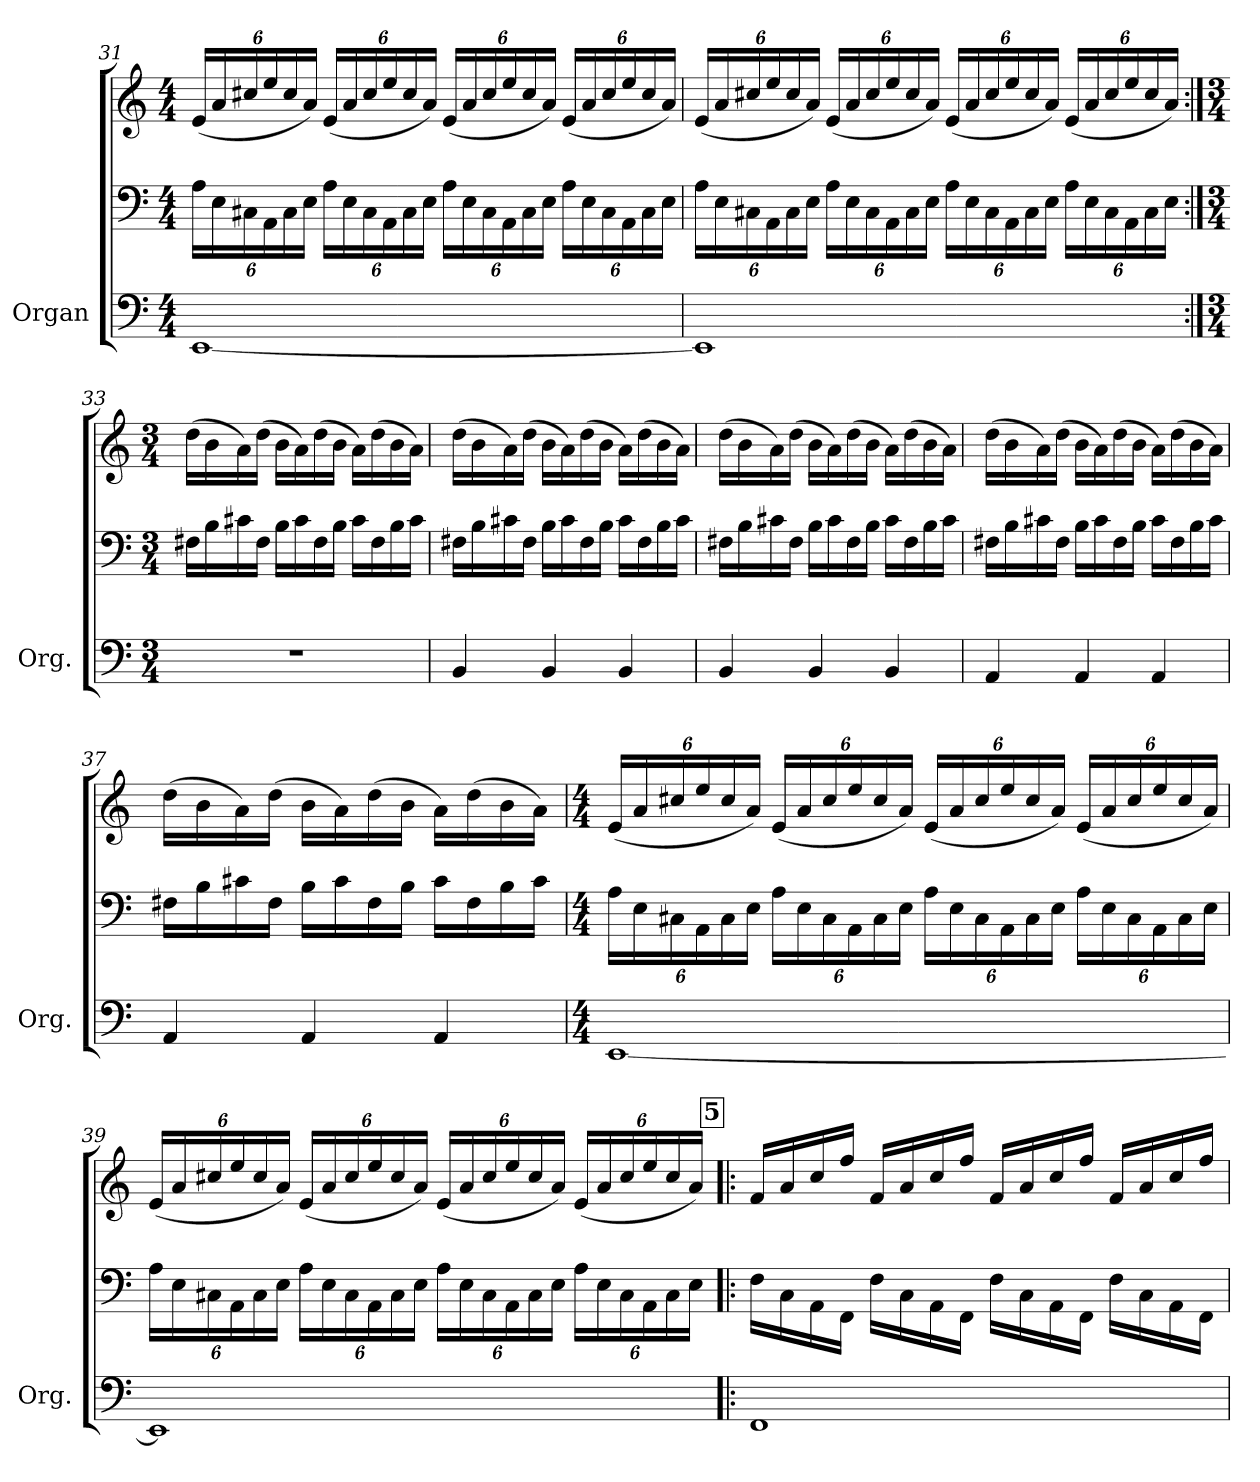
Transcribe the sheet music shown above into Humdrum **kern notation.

**kern	**kern	**kern
*part1	*part1	*part1
*staff3	*staff2	*staff1
*I"Organ	*	*
*I'Org.	*	*
!!LO:LB:g=z
*clefF4	*clefF4	*clefG2
*k[]	*k[]	*k[]
*M4/4	*M4/4	*M4/4
*	*Xbrackettup	*Xbrackettup
=31	=31	=31
[1EE	24A\LL	(<24e/LL
.	24E\	24a/
.	24C#X\	24cc#X/
.	24AA\	24ee/
.	24C#\	24cc#/
.	24E\JJ	24a/JJ)
.	24A\LL	(<24e/LL
.	24E\	24a/
.	24C#\	24cc#/
.	24AA\	24ee/
.	24C#\	24cc#/
.	24E\JJ	24a/JJ)
.	24A\LL	(<24e/LL
.	24E\	24a/
.	24C#\	24cc#/
.	24AA\	24ee/
.	24C#\	24cc#/
.	24E\JJ	24a/JJ)
.	24A\LL	(<24e/LL
.	24E\	24a/
.	24C#\	24cc#/
.	24AA\	24ee/
.	24C#\	24cc#/
.	24E\JJ	24a/JJ)
=32	=32	=32
1EE]	24A\LL	(<24e/LL
.	24E\	24a/
.	24C#X\	24cc#X/
.	24AA\	24ee/
.	24C#\	24cc#/
.	24E\JJ	24a/JJ)
.	24A\LL	(<24e/LL
.	24E\	24a/
.	24C#\	24cc#/
.	24AA\	24ee/
.	24C#\	24cc#/
.	24E\JJ	24a/JJ)
.	24A\LL	(<24e/LL
.	24E\	24a/
.	24C#\	24cc#/
.	24AA\	24ee/
.	24C#\	24cc#/
.	24E\JJ	24a/JJ)
.	24A\LL	(<24e/LL
.	24E\	24a/
.	24C#\	24cc#/
.	24AA\	24ee/
.	24C#\	24cc#/
.	24E\JJ	24a/JJ)
=33:|!	=33:|!	=33:|!
*M3/4	*M3/4	*M3/4
2.r	16F#X\LL	(>16dd\LL
.	16B\	16b\
.	16c#X\	16a\)
.	16F#\JJ	(>16dd\JJ
.	16B\LL	16b\LL
.	16c#\	16a\)
.	16F#\	(>16dd\
.	16B\JJ	16b\JJ
.	16c#\LL	16a\LL)
.	16F#\	(>16dd\
.	16B\	16b\
.	16c#\JJ	16a\JJ)
=34	=34	=34
4BB/	16F#X\LL	(>16dd\LL
.	16B\	16b\
.	16c#X\	16a\)
.	16F#\JJ	(>16dd\JJ
4BB/	16B\LL	16b\LL
.	16c#\	16a\)
.	16F#\	(>16dd\
.	16B\JJ	16b\JJ
4BB/	16c#\LL	16a\LL)
.	16F#\	(>16dd\
.	16B\	16b\
.	16c#\JJ	16a\JJ)
=35	=35	=35
4BB/	16F#X\LL	(>16dd\LL
.	16B\	16b\
.	16c#X\	16a\)
.	16F#\JJ	(>16dd\JJ
4BB/	16B\LL	16b\LL
.	16c#\	16a\)
.	16F#\	(>16dd\
.	16B\JJ	16b\JJ
4BB/	16c#\LL	16a\LL)
.	16F#\	(>16dd\
.	16B\	16b\
.	16c#\JJ	16a\JJ)
!!LO:LB:g=z
=36	=36	=36
4AA/	16F#X\LL	(>16dd\LL
.	16B\	16b\
.	16c#X\	16a\)
.	16F#\JJ	(>16dd\JJ
4AA/	16B\LL	16b\LL
.	16c#\	16a\)
.	16F#\	(>16dd\
.	16B\JJ	16b\JJ
4AA/	16c#\LL	16a\LL)
.	16F#\	(>16dd\
.	16B\	16b\
.	16c#\JJ	16a\JJ)
=37	=37	=37
4AA/	16F#X\LL	(>16dd\LL
.	16B\	16b\
.	16c#X\	16a\)
.	16F#\JJ	(>16dd\JJ
4AA/	16B\LL	16b\LL
.	16c#\	16a\)
.	16F#\	(>16dd\
.	16B\JJ	16b\JJ
4AA/	16c#\LL	16a\LL)
.	16F#\	(>16dd\
.	16B\	16b\
.	16c#\JJ	16a\JJ)
=38	=38	=38
*M4/4	*M4/4	*M4/4
[1EE	24A\LL	(<24e/LL
.	24E\	24a/
.	24C#X\	24cc#X/
.	24AA\	24ee/
.	24C#\	24cc#/
.	24E\JJ	24a/JJ)
.	24A\LL	(<24e/LL
.	24E\	24a/
.	24C#\	24cc#/
.	24AA\	24ee/
.	24C#\	24cc#/
.	24E\JJ	24a/JJ)
.	24A\LL	(<24e/LL
.	24E\	24a/
.	24C#\	24cc#/
.	24AA\	24ee/
.	24C#\	24cc#/
.	24E\JJ	24a/JJ)
.	24A\LL	(<24e/LL
.	24E\	24a/
.	24C#\	24cc#/
.	24AA\	24ee/
.	24C#\	24cc#/
.	24E\JJ	24a/JJ)
=39	=39	=39
1EE]	24A\LL	(<24e/LL
.	24E\	24a/
.	24C#X\	24cc#X/
.	24AA\	24ee/
.	24C#\	24cc#/
.	24E\JJ	24a/JJ)
.	24A\LL	(<24e/LL
.	24E\	24a/
.	24C#\	24cc#/
.	24AA\	24ee/
.	24C#\	24cc#/
.	24E\JJ	24a/JJ)
.	24A\LL	(<24e/LL
.	24E\	24a/
.	24C#\	24cc#/
.	24AA\	24ee/
.	24C#\	24cc#/
.	24E\JJ	24a/JJ)
.	24A\LL	(<24e/LL
.	24E\	24a/
.	24C#\	24cc#/
.	24AA\	24ee/
.	24C#\	24cc#/
.	24E\JJ	24a/JJ)
!!LO:REH:place=s1:a:B:fs=14:t=5
=40!|:	=40!|:	=40!|:
1FF	16F\LL	16f/LL
.	16C\	16a/
.	16AA\	16cc/
.	16FF\JJ	16ff/JJ
.	16F\LL	16f/LL
.	16C\	16a/
.	16AA\	16cc/
.	16FF\JJ	16ff/JJ
.	16F\LL	16f/LL
.	16C\	16a/
.	16AA\	16cc/
.	16FF\JJ	16ff/JJ
.	16F\LL	16f/LL
.	16C\	16a/
.	16AA\	16cc/
.	16FF\JJ	16ff/JJ
=	=	=
*-	*-	*-
